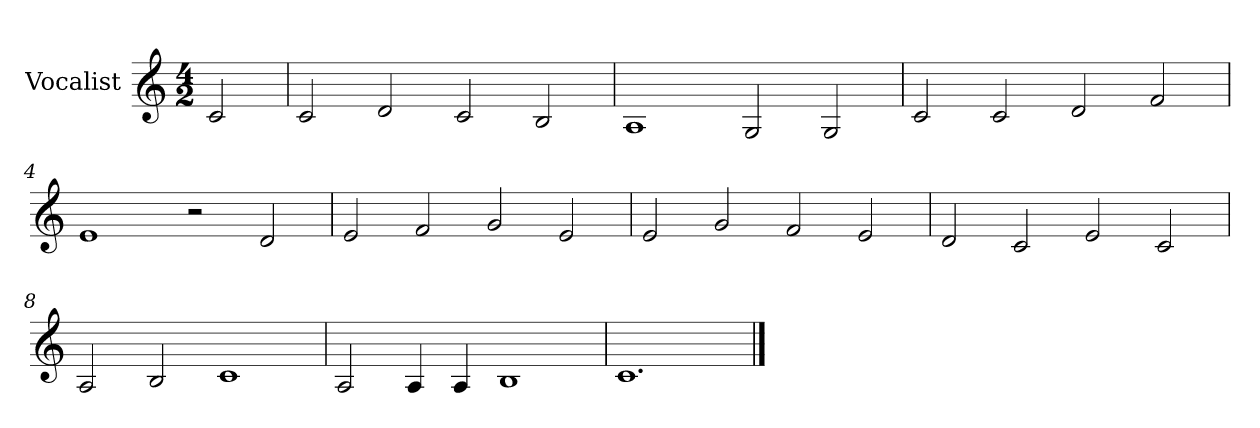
**kern
*part1
*staff1
*I"Vocalist
*k[]
*C:
*M4/2
=
2c
=1
2c
2d
2c
2B
=2
1A
2G
2G
=3
2c
2c
2d
2f
=4
1e
2r
2d
=5
2e
2f
2g
2e
=6
2e
2g
2f
2e
=7
2d
2c
2e
2c
=8
2A
2B
1c
=9
2A
4A
4A
1B
=10
1.c
==
*-
